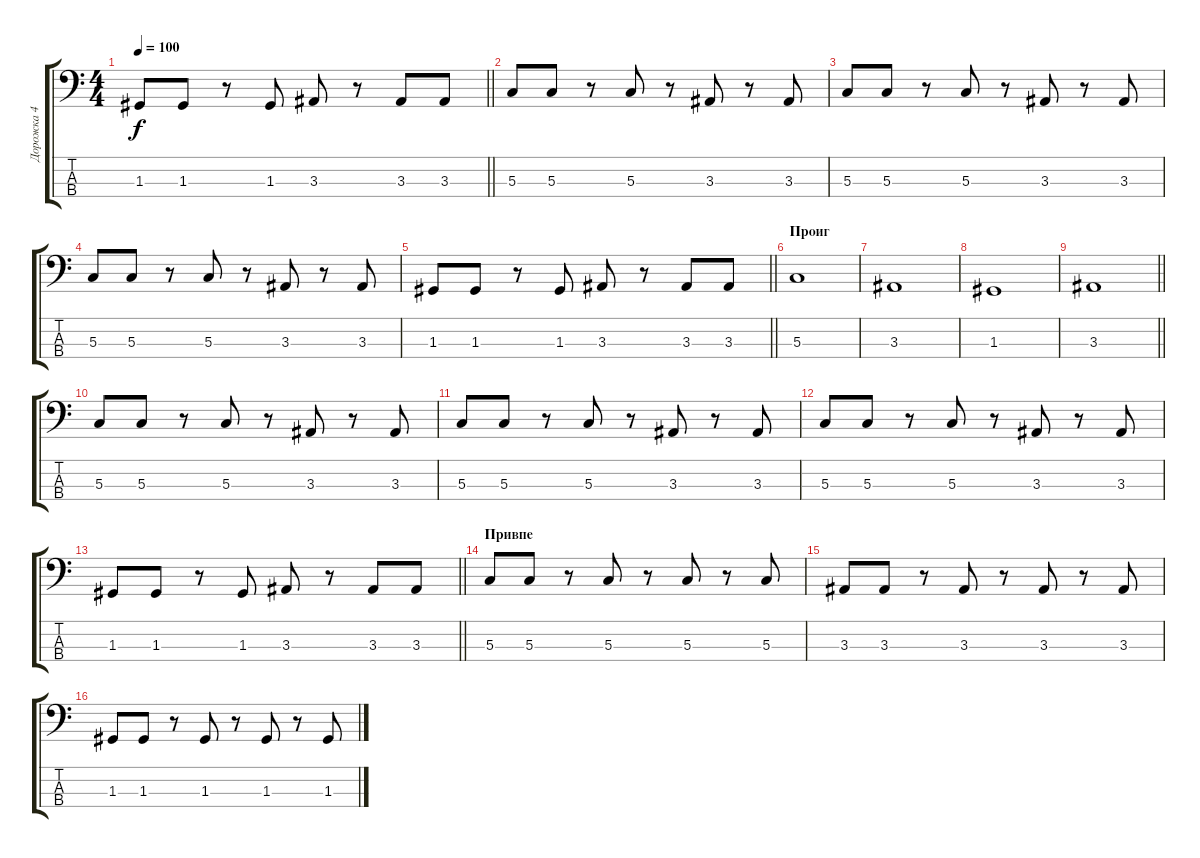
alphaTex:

\track ("Дорожка 4" "Дорожка 4") {instrument electricbassfinger}
\staff {score tabs}
\tuning (F2 C2 G1 C1) {hide}
\ts (4 4)
\tempo 100
\clef f4
\barLineRight lightlight
\ks c
1.3.8{dy f} 1.3.8 r.8 1.3.8 3.3.8 r.8 3.3.8 3.3.8 |
5.3.8 5.3.8 r.8 5.3.8 r.8 3.3.8 r.8 3.3.8 |
5.3.8 5.3.8 r.8 5.3.8 r.8 3.3.8 r.8 3.3.8 |
5.3.8 5.3.8 r.8 5.3.8 r.8 3.3.8 r.8 3.3.8 |
\barLineRight lightlight
1.3.8 1.3.8 r.8 1.3.8 3.3.8 r.8 3.3.8 3.3.8 |
\section ("" "Проиг")
5.3.1 |
3.3.1 |
1.3.1 |
\barLineRight lightlight
3.3.1 |
5.3.8 5.3.8 r.8 5.3.8 r.8 3.3.8 r.8 3.3.8 |
5.3.8 5.3.8 r.8 5.3.8 r.8 3.3.8 r.8 3.3.8 |
5.3.8 5.3.8 r.8 5.3.8 r.8 3.3.8 r.8 3.3.8 |
\barLineRight lightlight
1.3.8 1.3.8 r.8 1.3.8 3.3.8 r.8 3.3.8 3.3.8 |
\section ("" "Привпе")
5.3.8 5.3.8 r.8 5.3.8 r.8 5.3.8 r.8 5.3.8 |
3.3.8 3.3.8 r.8 3.3.8 r.8 3.3.8 r.8 3.3.8 |
1.3.8 1.3.8 r.8 1.3.8 r.8 1.3.8 r.8 1.3.8
